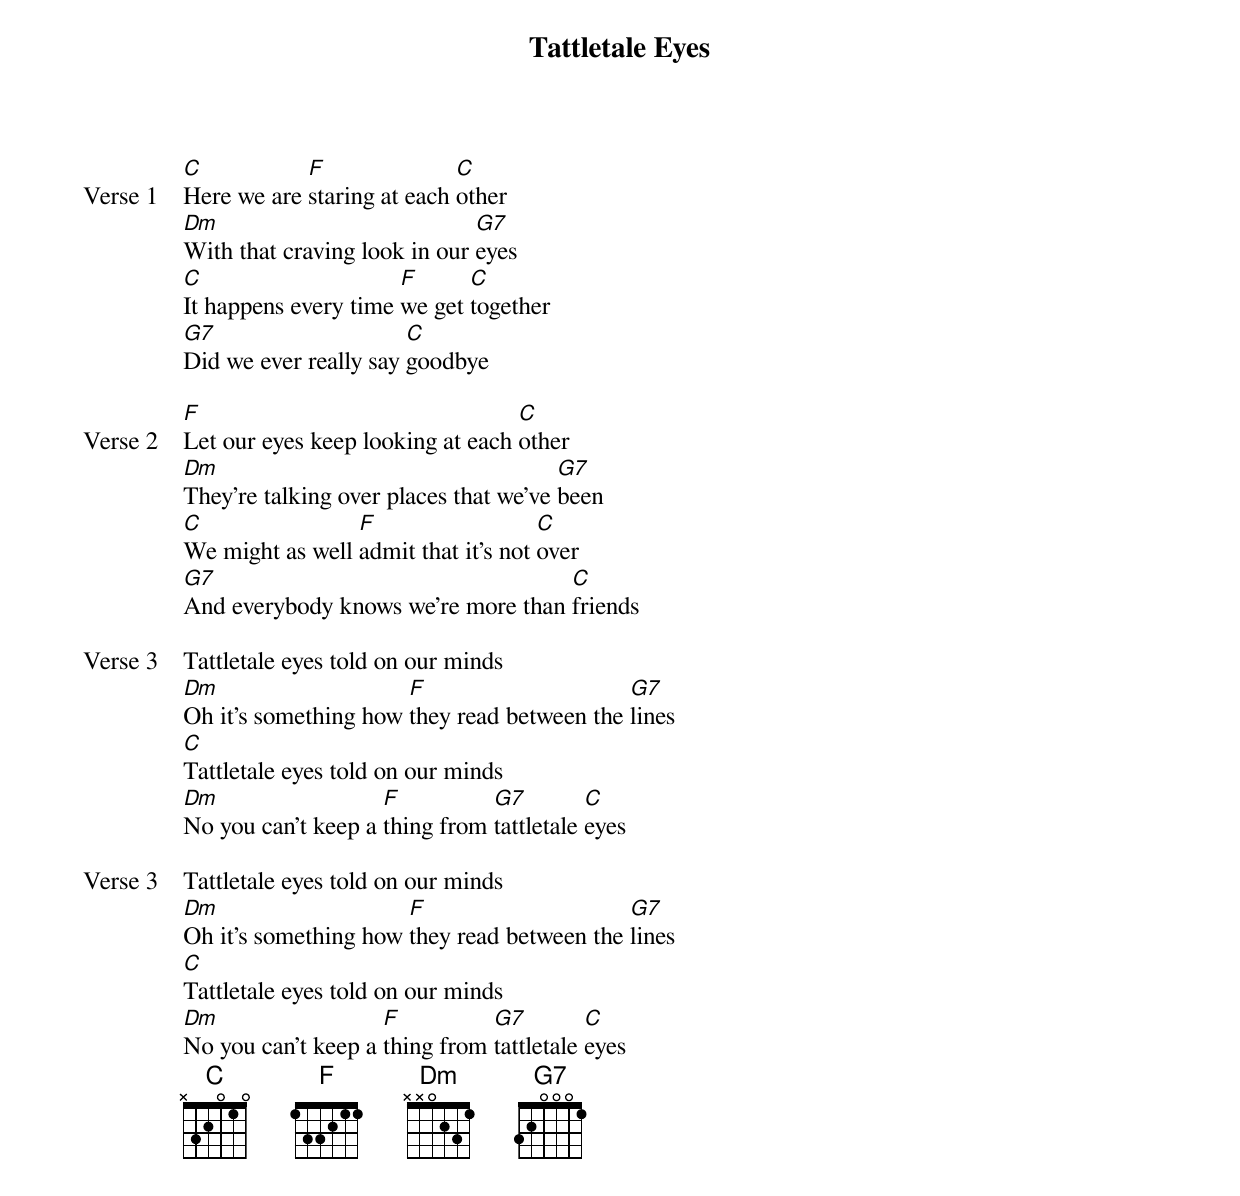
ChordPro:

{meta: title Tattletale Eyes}
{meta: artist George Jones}
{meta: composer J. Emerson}

{start_of_verse: Verse 1}
[C]Here we are [F]staring at each [C]other
[Dm]With that craving look in our [G7]eyes
[C]It happens every time [F]we get [C]together
[G7]Did we ever really say [C]goodbye
{end_of_verse}

{start_of_verse: Verse 2}
[F]Let our eyes keep looking at each [C]other
[Dm]They're talking over places that we've [G7]been
[C]We might as well [F]admit that it's not [C]over
[G7]And everybody knows we're more than [C]friends
{end_of_verse}

{start_of_verse: Verse 3}
Tattletale eyes told on our minds
[Dm]Oh it's something how [F]they read between the [G7]lines
[C]Tattletale eyes told on our minds
[Dm]No you can't keep a [F]thing from [G7]tattletale [C]eyes
{end_of_verse}

{start_of_verse: Verse 3}
Tattletale eyes told on our minds
[Dm]Oh it's something how [F]they read between the [G7]lines
[C]Tattletale eyes told on our minds
[Dm]No you can't keep a [F]thing from [G7]tattletale [C]eyes
{end_of_verse}
